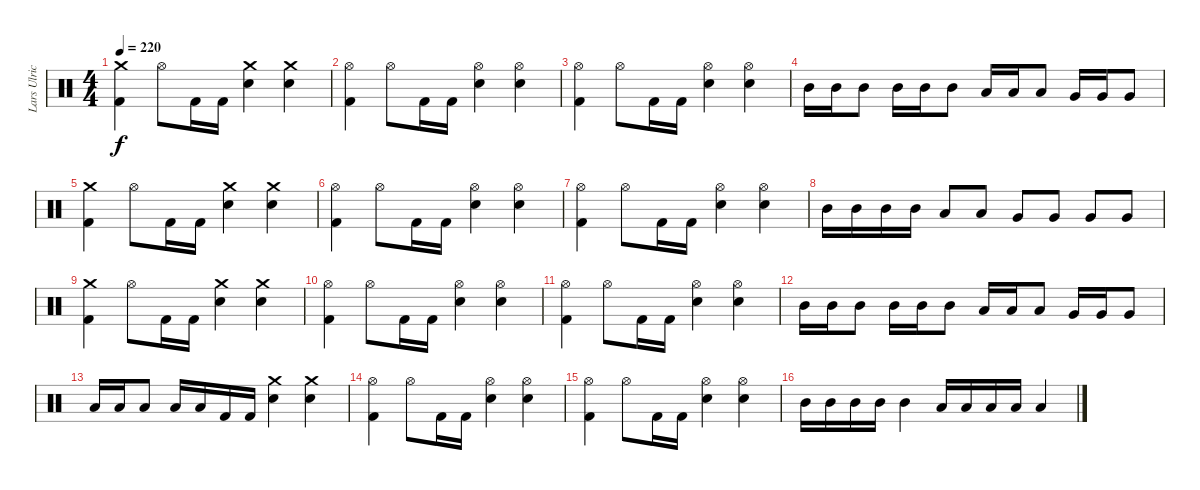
\track ("Lars Ulrich (Drums)" "Lars Ulric") {instrument percussion}
\staff {score}
\articulation defaults
\ts (4 4)
\tempo 220
\clef neutral
\ks c
("Crash medium (hit)" "Kick (hit) 2").4{dy f} "Hi-Hat (open)".8 "Kick (hit) 2".16 "Kick (hit) 2".16 ("Crash medium (hit)" "Electric Snare (hit)").4 ("Crash medium (hit)" "Electric Snare (hit)").4 |
("Hi-Hat (open)" "Kick (hit) 2").4 "Hi-Hat (open)".8 "Kick (hit) 2".16 "Kick (hit) 2".16 ("Hi-Hat (open)" "Electric Snare (hit)").4 ("Hi-Hat (open)" "Electric Snare (hit)").4 |
("Hi-Hat (open)" "Kick (hit) 2").4 "Hi-Hat (open)".8 "Kick (hit) 2".16 "Kick (hit) 2".16 ("Hi-Hat (open)" "Electric Snare (hit)").4 ("Hi-Hat (open)" "Electric Snare (hit)").4 |
"Mid Tom (hit)".16 "Mid Tom (hit)".16 "Mid Tom (hit)".8 "Mid Tom (hit)".16 "Mid Tom (hit)".16 "Mid Tom (hit)".8 "Low Tom (hit)".16 "Low Tom (hit)".16 "Low Tom (hit)".8 "Very Low Tom (hit)".16 "Very Low Tom (hit)".16 "Very Low Tom (hit)".8 |
("Crash medium (hit)" "Kick (hit) 2").4 "Hi-Hat (open)".8 "Kick (hit) 2".16 "Kick (hit) 2".16 ("Crash medium (hit)" "Electric Snare (hit)").4 ("Crash medium (hit)" "Electric Snare (hit)").4 |
("Hi-Hat (open)" "Kick (hit) 2").4 "Hi-Hat (open)".8 "Kick (hit) 2".16 "Kick (hit) 2".16 ("Hi-Hat (open)" "Electric Snare (hit)").4 ("Hi-Hat (open)" "Electric Snare (hit)").4 |
("Hi-Hat (open)" "Kick (hit) 2").4 "Hi-Hat (open)".8 "Kick (hit) 2".16 "Kick (hit) 2".16 ("Hi-Hat (open)" "Electric Snare (hit)").4 ("Hi-Hat (open)" "Electric Snare (hit)").4 |
"Mid Tom (hit)".16 "Mid Tom (hit)".16 "Mid Tom (hit)".16 "Mid Tom (hit)".16 "Low Tom (hit)".8 "Low Tom (hit)".8 "Very Low Tom (hit)".8 "Very Low Tom (hit)".8 "Very Low Tom (hit)".8 "Very Low Tom (hit)".8 |
("Crash medium (hit)" "Kick (hit) 2").4 "Hi-Hat (open)".8 "Kick (hit) 2".16 "Kick (hit) 2".16 ("Crash medium (hit)" "Electric Snare (hit)").4 ("Crash medium (hit)" "Electric Snare (hit)").4 |
("Hi-Hat (open)" "Kick (hit) 2").4 "Hi-Hat (open)".8 "Kick (hit) 2".16 "Kick (hit) 2".16 ("Hi-Hat (open)" "Electric Snare (hit)").4 ("Hi-Hat (open)" "Electric Snare (hit)").4 |
("Hi-Hat (open)" "Kick (hit) 2").4 "Hi-Hat (open)".8 "Kick (hit) 2".16 "Kick (hit) 2".16 ("Hi-Hat (open)" "Electric Snare (hit)").4 ("Hi-Hat (open)" "Electric Snare (hit)").4 |
"Mid Tom (hit)".16 "Mid Tom (hit)".16 "Mid Tom (hit)".8 "Mid Tom (hit)".16 "Mid Tom (hit)".16 "Mid Tom (hit)".8 "Low Tom (hit)".16 "Low Tom (hit)".16 "Low Tom (hit)".8 "Very Low Tom (hit)".16 "Very Low Tom (hit)".16 "Very Low Tom (hit)".8 |
"Low Floor Tom (hit)".16 "Low Floor Tom (hit)".16 "Low Floor Tom (hit)".8 "Low Floor Tom (hit)".16 "Low Floor Tom (hit)".16 "Kick (hit) 2".16 "Kick (hit) 2".16 ("Crash medium (hit)" "Electric Snare (hit)").4 ("Crash medium (hit)" "Electric Snare (hit)").4 |
("Hi-Hat (open)" "Kick (hit) 2").4 "Hi-Hat (open)".8 "Kick (hit) 2".16 "Kick (hit) 2".16 ("Hi-Hat (open)" "Electric Snare (hit)").4 ("Hi-Hat (open)" "Electric Snare (hit)").4 |
("Hi-Hat (open)" "Kick (hit) 2").4 "Hi-Hat (open)".8 "Kick (hit) 2".16 "Kick (hit) 2".16 ("Hi-Hat (open)" "Electric Snare (hit)").4 ("Hi-Hat (open)" "Electric Snare (hit)").4 |
"Mid Tom (hit)".16 "Mid Tom (hit)".16 "Mid Tom (hit)".16 "Mid Tom (hit)".16 "Mid Tom (hit)".4 "Low Tom (hit)".16 "Low Tom (hit)".16 "Low Tom (hit)".16 "Low Tom (hit)".16 "Low Tom (hit)".4
